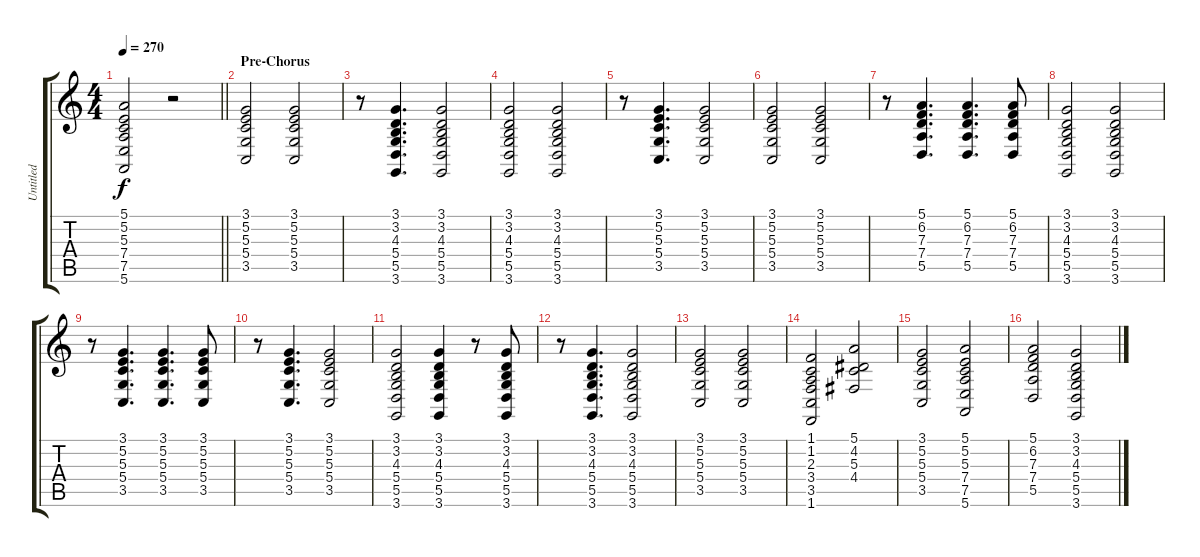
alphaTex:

\track ("Untitled" "Untitled") {instrument acousticgrandpiano}
\staff {score tabs}
\tuning (E4 B3 G3 D3 A2 E2) {hide}
\ts (4 4)
\tempo 270
\clef g2
\barLineRight lightlight
\ks c
(5.1 5.2 5.3 7.4 7.5 5.6).2{dy f} r.2 |
\section ("" "Pre-Chorus")
(3.1 5.2 5.3 5.4 3.5).2 (3.1 5.2 5.3 5.4 3.5).2 |
r.8 (3.1 3.2 4.3 5.4 5.5 3.6).4{d} (3.1 3.2 4.3 5.4 5.5 3.6).2 |
(3.1 3.2 4.3 5.4 5.5 3.6).2 (3.1 3.2 4.3 5.4 5.5 3.6).2 |
r.8 (3.1 5.2 5.3 5.4 3.5).4{d} (3.1 5.2 5.3 5.4 3.5).2 |
(3.1 5.2 5.3 5.4 3.5).2 (3.1 5.2 5.3 5.4 3.5).2 |
r.8 (5.1 6.2 7.3 7.4 5.5).4{d} (5.1 6.2 7.3 7.4 5.5).4{d} (5.1 6.2 7.3 7.4 5.5).8 |
(3.1 3.2 4.3 5.4 5.5 3.6).2 (3.1 3.2 4.3 5.4 5.5 3.6).2 |
r.8 (3.1 5.2 5.3 5.4 3.5).4{d} (3.1 5.2 5.3 5.4 3.5).4{d} (3.1 5.2 5.3 5.4 3.5).8 |
r.8 (3.1 5.2 5.3 5.4 3.5).4{d} (3.1 5.2 5.3 5.4 3.5).2 |
(3.1 3.2 4.3 5.4 5.5 3.6).2 (3.1 3.2 4.3 5.4 5.5 3.6).4 r.8 (3.1 3.2 4.3 5.4 5.5 3.6).8 |
r.8 (3.1 3.2 4.3 5.4 5.5 3.6).4{d} (3.1 3.2 4.3 5.4 5.5 3.6).2 |
(3.1 5.2 5.3 5.4 3.5).2 (3.1 5.2 5.3 5.4 3.5).2 |
(1.1 1.2 2.3 3.4 3.5 1.6).2 (5.1 4.2 5.3 4.4).2 |
(3.1 5.2 5.3 5.4 3.5).2 (5.1 5.2 5.3 7.4 7.5 5.6).2 |
(5.1 6.2 7.3 7.4 5.5).2 (3.1 3.2 4.3 5.4 5.5 3.6).2
